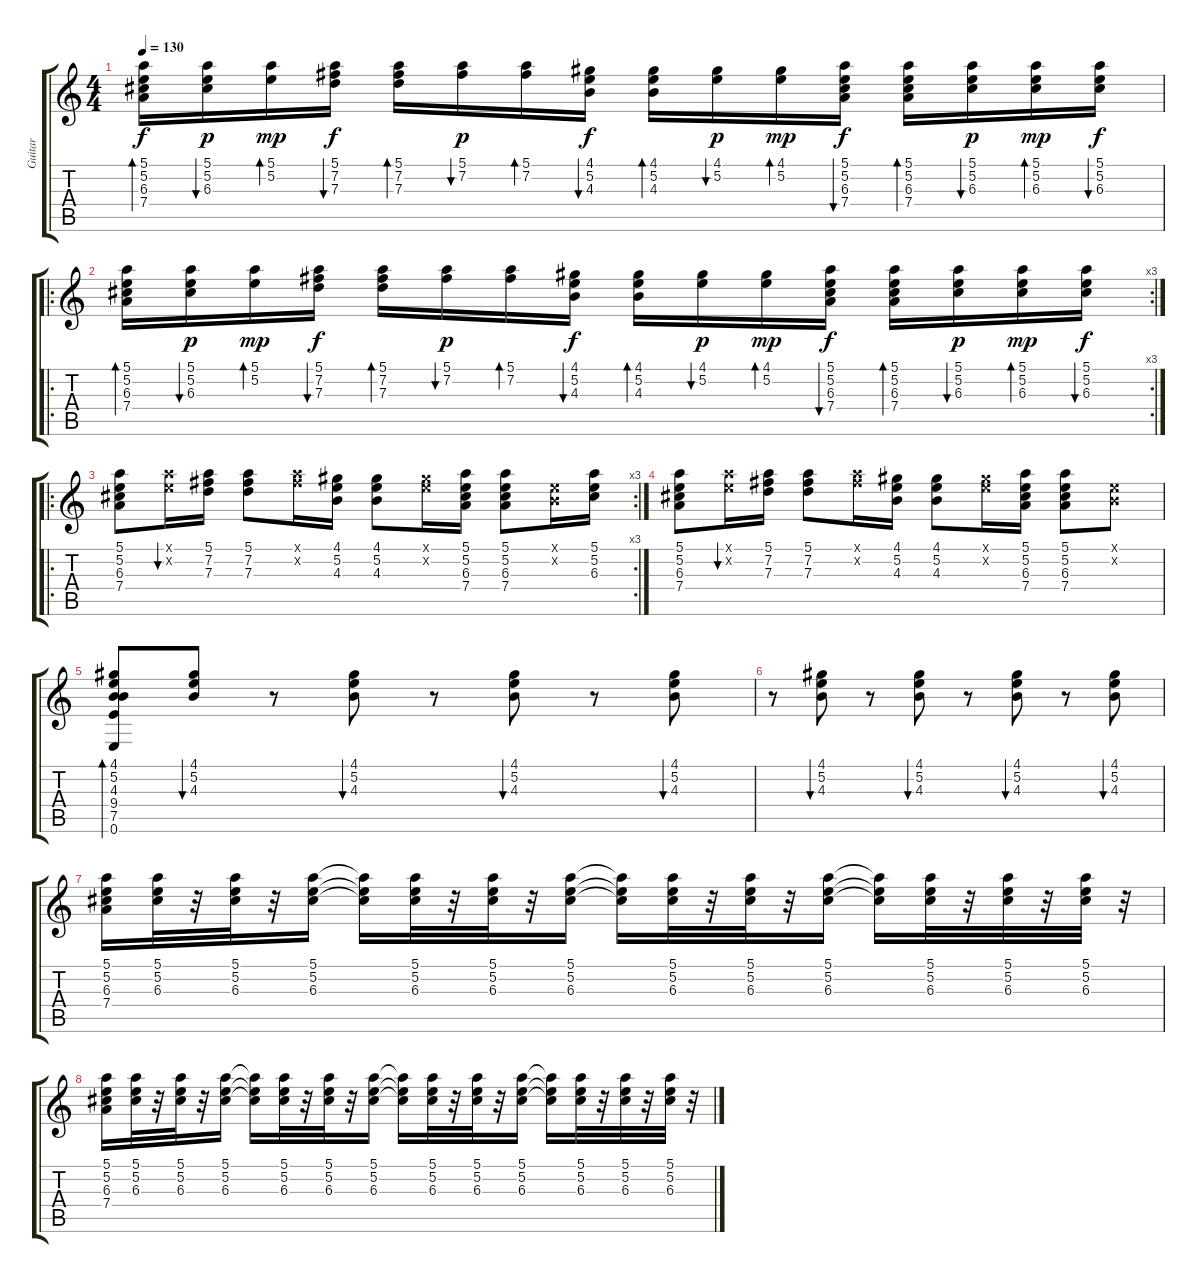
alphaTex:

\track ("Guitar" "Guitar") {instrument acousticguitarsteel}
\staff {score tabs}
\tuning (E4 B3 G3 D3 A2 E2) {hide}
\ts (4 4)
\tempo 130
\clef g2
\ks c
(5.1 5.2 6.3 7.4).16{bd 240 dy f} (5.1 5.2 6.3).16{bu 240 dy p} (5.1 5.2).16{bd 240 dy mp} (5.1 7.2 7.3).16{bu 240 dy f} (5.1 7.2 7.3).16{bd 240} (5.1 7.2).16{bu 240 dy p} (5.1 7.2).16{bd 240} (4.1 5.2 4.3).16{bu 240 dy f} (4.1 5.2 4.3).16{bd 240} (4.1 5.2).16{bu 240 dy p} (4.1 5.2).16{bd 240 dy mp} (5.1 5.2 6.3 7.4).16{bu 240 dy f} (5.1 5.2 6.3 7.4).16{bd 240} (5.1 5.2 6.3).16{bu 240 dy p} (5.1 5.2 6.3).16{bd 240 dy mp} (5.1 5.2 6.3).16{bu 240 dy f} |
\ro
\rc 3
(5.1 5.2 6.3 7.4).16{bd 240} (5.1 5.2 6.3).16{bu 240 dy p} (5.1 5.2).16{bd 240 dy mp} (5.1 7.2 7.3).16{bu 240 dy f} (5.1 7.2 7.3).16{bd 240} (5.1 7.2).16{bu 240 dy p} (5.1 7.2).16{bd 240} (4.1 5.2 4.3).16{bu 240 dy f} (4.1 5.2 4.3).16{bd 240} (4.1 5.2).16{bu 240 dy p} (4.1 5.2).16{bd 240 dy mp} (5.1 5.2 6.3 7.4).16{bu 240 dy f} (5.1 5.2 6.3 7.4).16{bd 240} (5.1 5.2 6.3).16{bu 240 dy p} (5.1 5.2 6.3).16{bd 240 dy mp} (5.1 5.2 6.3).16{bu 240 dy f} |
\ro
\rc 3
(5.1 5.2 6.3 7.4).8 (5.1{x} 5.2{x}).16{bu 240} (5.1 7.2 7.3).16 (5.1 7.2 7.3).8 (5.1{x} 7.2{x}).16 (4.1 5.2 4.3).16 (4.1 5.2 4.3).8 (4.1{x} 5.2{x}).16 (5.1 5.2 6.3 7.4).16 (5.1 5.2 6.3 7.4).8 (0.1{x} 0.2{x}).16 (5.1 5.2 6.3).16 |
(5.1 5.2 6.3 7.4).8 (5.1{x} 5.2{x}).16{bu 240} (5.1 7.2 7.3).16 (5.1 7.2 7.3).8 (5.1{x} 7.2{x}).16 (4.1 5.2 4.3).16 (4.1 5.2 4.3).8 (4.1{x} 5.2{x}).16 (5.1 5.2 6.3 7.4).16 (5.1 5.2 6.3 7.4).8 (0.1{x} 0.2{x}).8 |
(4.1 5.2 4.3 9.4 7.5 0.6).8{bd 60} (4.1 5.2 4.3).8{bu 60} r.8 (4.1 5.2 4.3).8{bu 60} r.8 (4.1 5.2 4.3).8{bu 60} r.8 (4.1 5.2 4.3).8{bu 60} |
r.8 (4.1 5.2 4.3).8{bu 60} r.8 (4.1 5.2 4.3).8{bu 60} r.8 (4.1 5.2 4.3).8{bu 60} r.8 (4.1 5.2 4.3).8{bu 60} |
(5.1 5.2 6.3 7.4).16 (5.1 5.2 6.3).32 r.32 (5.1 5.2 6.3).32 r.32 (5.1 5.2 6.3).16 (5.1{t} 5.2{t} 6.3{t}).16 (5.1 5.2 6.3).32 r.32 (5.1 5.2 6.3).32 r.32 (5.1 5.2 6.3).16 (5.1{t} 5.2{t} 6.3{t}).16 (5.1 5.2 6.3).32 r.32 (5.1 5.2 6.3).32 r.32 (5.1 5.2 6.3).16 (5.1{t} 5.2{t} 6.3{t}).16 (5.1 5.2 6.3).32 r.32 (5.1 5.2 6.3).32 r.32 (5.1 5.2 6.3).32 r.32 |
(5.1 5.2 6.3 7.4).16 (5.1 5.2 6.3).32 r.32 (5.1 5.2 6.3).32 r.32 (5.1 5.2 6.3).16 (5.1{t} 5.2{t} 6.3{t}).16 (5.1 5.2 6.3).32 r.32 (5.1 5.2 6.3).32 r.32 (5.1 5.2 6.3).16 (5.1{t} 5.2{t} 6.3{t}).16 (5.1 5.2 6.3).32 r.32 (5.1 5.2 6.3).32 r.32 (5.1 5.2 6.3).16 (5.1{t} 5.2{t} 6.3{t}).16 (5.1 5.2 6.3).32 r.32 (5.1 5.2 6.3).32 r.32 (5.1 5.2 6.3).32 r.32
